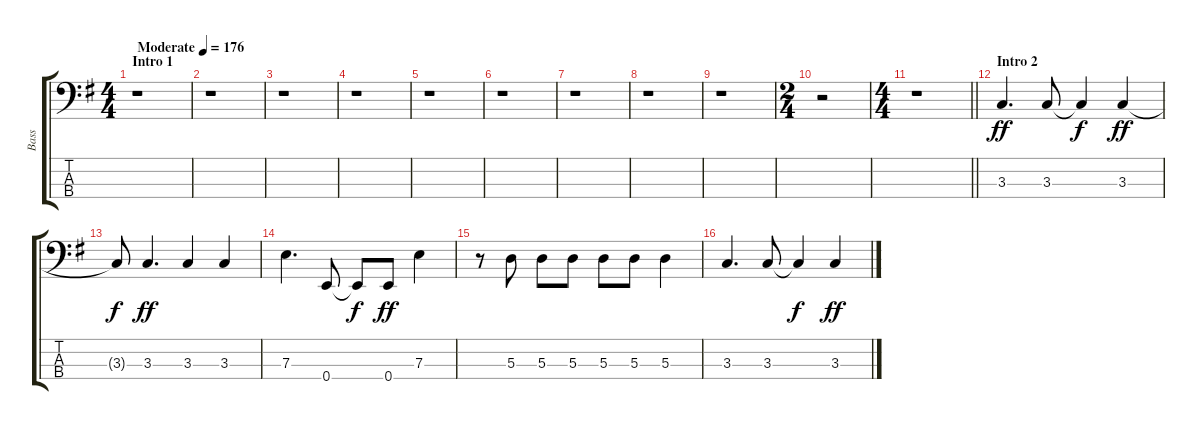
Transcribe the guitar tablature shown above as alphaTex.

\track ("Bass" "Bass") {instrument electricbasspick}
\staff {score tabs}
\tuning (G2 D2 A1 E1) {hide}
\ts (4 4)
\section ("" "Intro 1")
\tempo (176 "Moderate")
\clef f4
\ks g
r.1{dy ff instrument electricbasspick} |
r.1 |
r.1 |
r.1 |
r.1 |
r.1 |
r.1 |
r.1 |
r.1 |
\ts (2 4)
r.2 |
\ts (4 4)
\barLineRight lightlight
r.1 |
\section ("" "Intro 2")
3.3.4{d} 3.3.8 3.3{t}.4{dy f} 3.3.4{dy ff} |
3.3{t}.8{dy f} 3.3.4{d dy ff} 3.3.4 3.3.4 |
7.3.4{d} 0.4.8 0.4{t}.8{dy f} 0.4.8{dy ff} 7.3.4 |
r.8 5.3.8 5.3.8 5.3.8 5.3.8 5.3.8 5.3.4 |
3.3.4{d} 3.3.8 3.3{t}.4{dy f} 3.3.4{dy ff}
